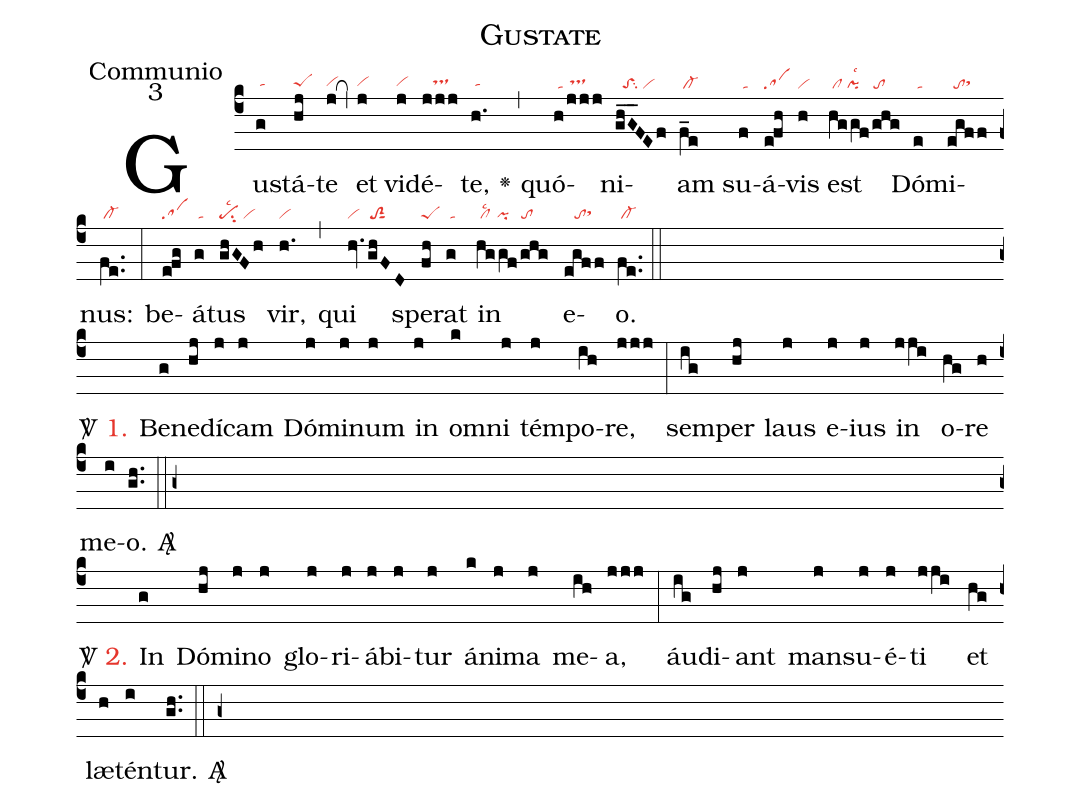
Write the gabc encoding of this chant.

name:Gustate;
office-part:Communio;
mode:3;
nabc-lines:1;
%%
(c4) Gu(g|/tahg)stá(hj|peShg)te(j[ob:0{]|vihg) (,)
et(j[ob:1}]|vihg) vi(j|vihg)dé(jjj|///tshh)te,(h.|/tahg) <v>\greheightstar</v>(,)
quó(h/jjj|/ta//tshh)ni(gh_G_FEf|//toSsu2/vi)am(f_e|/cl-) su(f|/ta)á(e!fh|sa)vis(h|vi) est(hggf/ghg|/cl/pilsc2////to) Dó(e|/ta)mi(egff|//tosthh)nus:(fe..|/cl-) (:)
be(e!fg|sa)á(g|/ta)tus(ghGFh|pesu2lsc2/vi) vir,(h.|vi) (,)
qui(hv.ghFD|vi///toS2sut1) spe(fh|peS)rat(g|/ta) in(hggf/ghg|/cllsc2//pi///to) e(egff|///tosthh)o.(fe..|/cl-) (::Z)

<sp>V/</sp> <c>1.</c> Be(g)ne(hj)dí(j)cam(j) Dó(j)mi(j)num(j) in(j) om(k)ni(j) tém(j)po(ih)re,(jjj) (:) sem(ig)per(hj) laus(j) e(j)ius(j) in(j/ji) o(hg)re(h) me(i)o.(gh..) <sp>A/</sp>(::g+Z)

<sp>V/</sp> <c>2.</c> In(g) Dó(hj)mi(j)no(j) glo(j)ri(j)á(j)bi(j)tur(j) á(k)ni(j)ma(j) me(ih)a,(jjj) (:) áu(ig)di(hj)ant(j) man(j)su(j)é(j)ti(j/ji) et(hg) læ(h)tén(i)tur.(gh..) <sp>A/</sp>(::g+)
